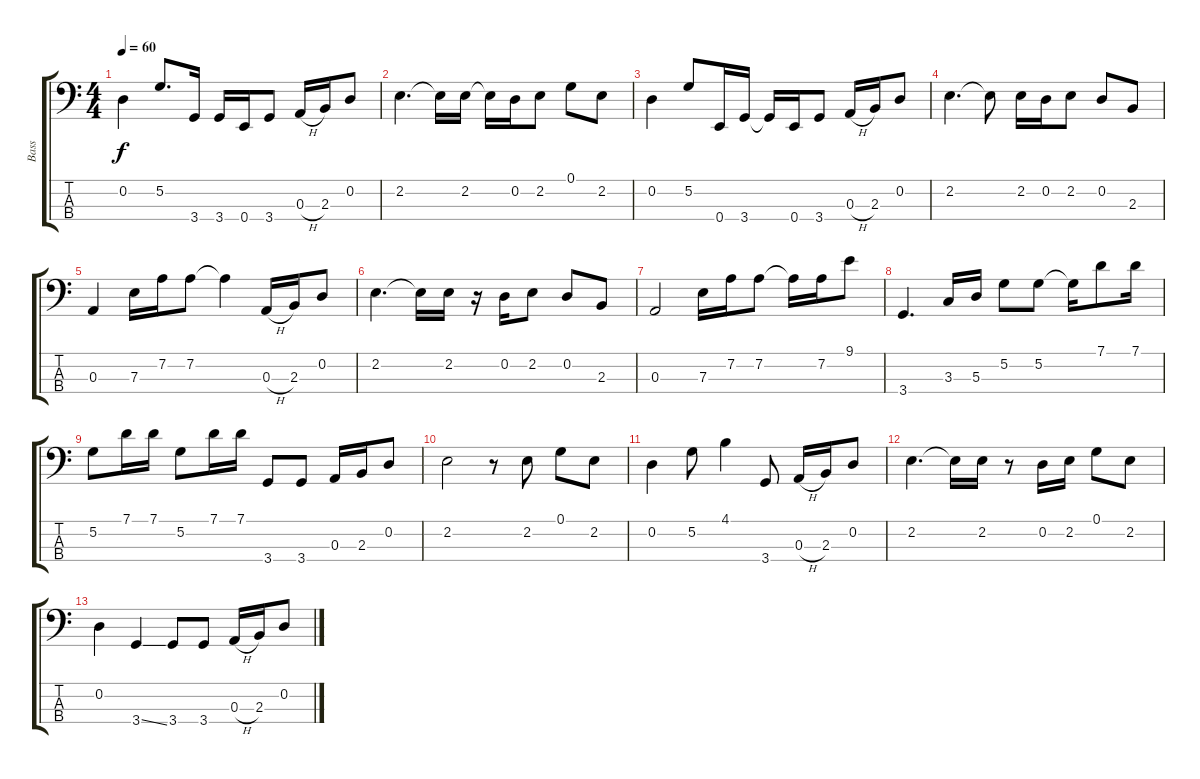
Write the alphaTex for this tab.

\track ("Bass" "Bass") {instrument acousticbass}
\staff {score tabs}
\tuning (G2 D2 A1 E1) {hide}
\ts (4 4)
\tempo 60
\clef f4
\ks c
0.2.4{dy f} 5.2.8{d} 3.4.16 3.4.16 0.4.16 3.4.8 0.3{h}.16 2.3.16 0.2.8 |
2.2.4{d} 2.2{t}.16 2.2.16 2.2{t}.16 0.2.16 2.2.8 0.1.8 2.2.8 |
0.2.4 5.2.8 0.4.16 3.4.16 3.4{t}.16 0.4.16 3.4.8 0.3{h}.16 2.3.16 0.2.8 |
2.2.4{d} 2.2{t}.8 2.2.16 0.2.16 2.2.8 0.2.8 2.3.8 |
0.3.4 7.3.16 7.2.16 7.2.8 7.2{t}.4 0.3{h}.16 2.3.16 0.2.8 |
2.2.4{d} 2.2{t}.16 2.2.16 r.16 0.2.16 2.2.8 0.2.8 2.3.8 |
0.3.2 7.3.16 7.2.16 7.2.8 7.2{t}.16 7.2.16 9.1.8 |
3.4.4{d} 3.3.16 5.3.16 5.2.8 5.2.8 5.2{t}.16 7.1.8 7.1.16 |
5.2.8 7.1.16 7.1.16 5.2.8 7.1.16 7.1.16 3.4.8 3.4.8 0.3.16 2.3.16 0.2.8 |
2.2.2 r.8 2.2.8 0.1.8 2.2.8 |
0.2.4 5.2.8 4.1.4 3.4.8 0.3{h}.16 2.3.16 0.2.8 |
2.2.4{d} 2.2{t}.16 2.2.16 r.8 0.2.16 2.2.16 0.1.8 2.2.8 |
0.2.4 3.4{ss}.4 3.4.8 3.4.8 0.3{h}.16 2.3.16 0.2.8
